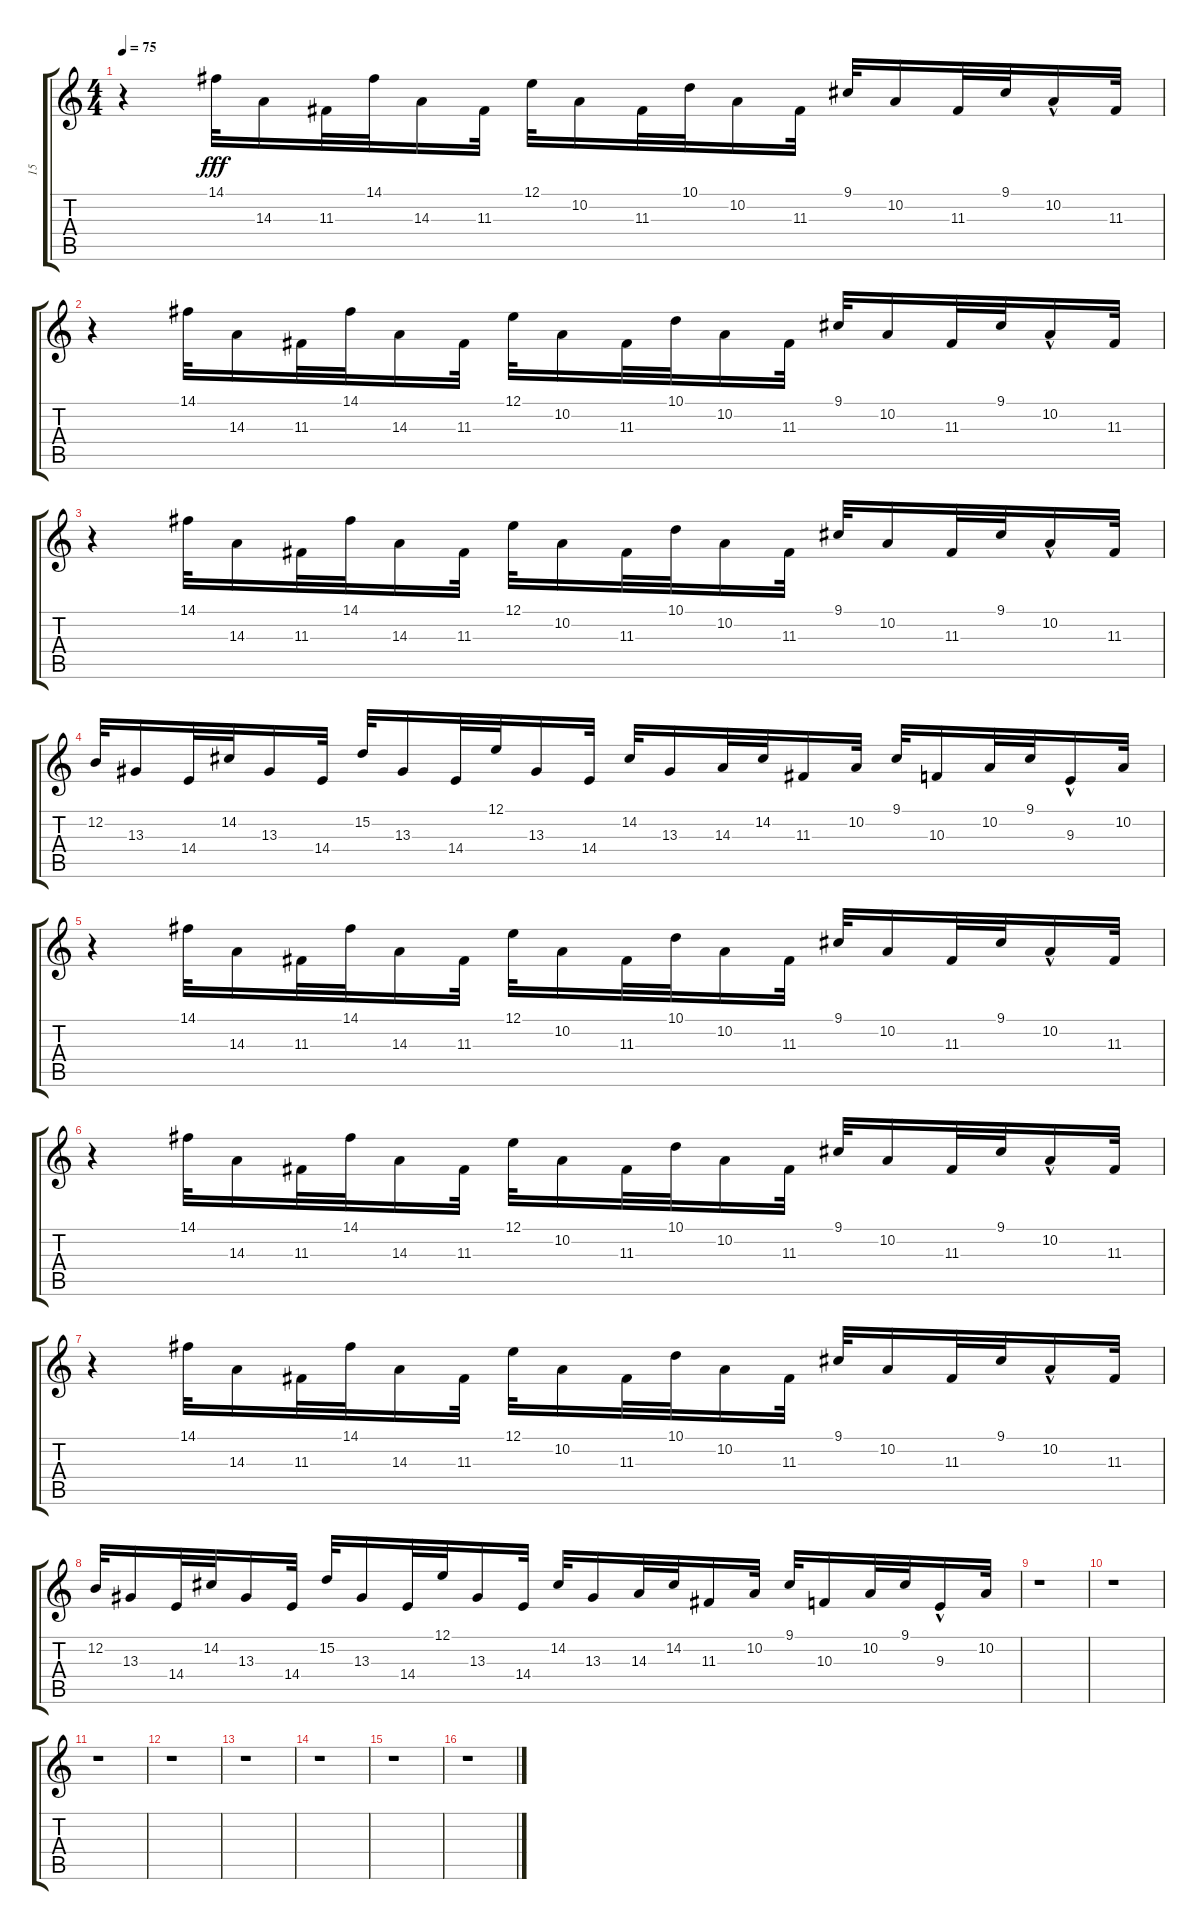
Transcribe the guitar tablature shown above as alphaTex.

\track ("15" "15") {instrument pizzicatostrings}
\staff {score tabs}
\tuning (E4 B3 G3 D3 A2 E2) {hide}
\ts (4 4)
\tempo 75
\clef g2
\ks c
r.4{dy fff} 14.1.32 14.3.16 11.3.32 14.1.32 14.3.16 11.3.32 12.1.32 10.2.16 11.3.32 10.1.32 10.2.16 11.3.32 9.1.32 10.2.16 11.3.32 9.1.32 10.2{hac}.16 11.3.32 |
r.4 14.1.32 14.3.16 11.3.32 14.1.32 14.3.16 11.3.32 12.1.32 10.2.16 11.3.32 10.1.32 10.2.16 11.3.32 9.1.32 10.2.16 11.3.32 9.1.32 10.2{hac}.16 11.3.32 |
r.4 14.1.32 14.3.16 11.3.32 14.1.32 14.3.16 11.3.32 12.1.32 10.2.16 11.3.32 10.1.32 10.2.16 11.3.32 9.1.32 10.2.16 11.3.32 9.1.32 10.2{hac}.16 11.3.32 |
12.2.32 13.3.16 14.4.32 14.2.32 13.3.16 14.4.32 15.2.32 13.3.16 14.4.32 12.1.32 13.3.16 14.4.32 14.2.32 13.3.16 14.3.32 14.2.32 11.3.16 10.2.32 9.1.32 10.3.16 10.2.32 9.1.32 9.3{hac}.16 10.2.32 |
r.4 14.1.32 14.3.16 11.3.32 14.1.32 14.3.16 11.3.32 12.1.32 10.2.16 11.3.32 10.1.32 10.2.16 11.3.32 9.1.32 10.2.16 11.3.32 9.1.32 10.2{hac}.16 11.3.32 |
r.4 14.1.32 14.3.16 11.3.32 14.1.32 14.3.16 11.3.32 12.1.32 10.2.16 11.3.32 10.1.32 10.2.16 11.3.32 9.1.32 10.2.16 11.3.32 9.1.32 10.2{hac}.16 11.3.32 |
r.4 14.1.32 14.3.16 11.3.32 14.1.32 14.3.16 11.3.32 12.1.32 10.2.16 11.3.32 10.1.32 10.2.16 11.3.32 9.1.32 10.2.16 11.3.32 9.1.32 10.2{hac}.16 11.3.32 |
12.2.32 13.3.16 14.4.32 14.2.32 13.3.16 14.4.32 15.2.32 13.3.16 14.4.32 12.1.32 13.3.16 14.4.32 14.2.32 13.3.16 14.3.32 14.2.32 11.3.16 10.2.32 9.1.32 10.3.16 10.2.32 9.1.32 9.3{hac}.16 10.2.32 |
r.1 |
r.1 |
r.1 |
r.1 |
r.1 |
r.1 |
r.1 |
r.1
